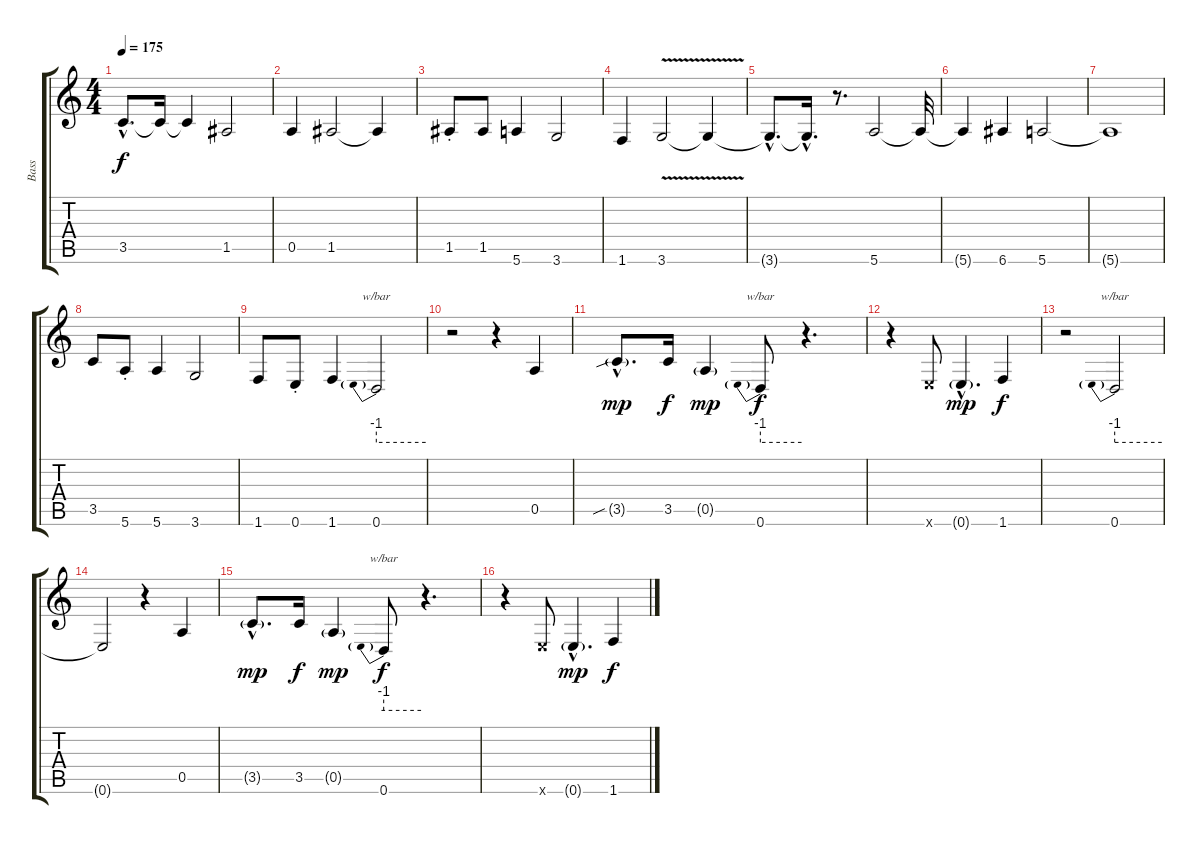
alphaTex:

\track ("Bass" "Bass") {instrument electricbassfinger}
\staff {score tabs}
\tuning (E4 B3 G3 D3 A2 E2) {hide}
\ts (4 4)
\tempo 175
\clef g2
\ks c
3.5{hac}.8{d dy f} 3.5{t}.16 3.5{t}.4 1.5.2 |
0.5.4 1.5.2 1.5{t}.4 |
1.5{st}.8 1.5.8 5.6.4 3.6.2 |
1.6.4 3.6{v}.2 3.6{t}.4 |
3.6{hac t}.8{d} 3.6{hac t}.16{d} r.8{d} 5.6.2 5.6{t}.32 |
5.6{t}.4 6.6.4 5.6.2 |
5.6{t}.1 |
3.5.8 5.6{st}.8 5.6.4 3.6.2 |
1.6.8 0.6{st}.8 1.6.4 0.6.2{tbe (predive default 0 -4 60 -4)} |
r.2 r.4 0.5.4 |
3.5{sib g hac}.8{d dy mp} 3.5.16{dy f} 0.5{g}.4{dy mp} 0.6.8{tbe (predive default 0 -4 60 -4) dy f} r.4{d} |
r.4 0.6{x}.8 0.6{g hac}.4{d dy mp} 1.6.4{dy f} |
r.2 0.6.2{tbe (predive default 0 -4 60 -4)} |
0.6{t}.2 r.4 0.5.4 |
3.5{g hac}.8{d dy mp} 3.5.16{dy f} 0.5{g}.4{dy mp} 0.6.8{tbe (predive default 0 -4 60 -4) dy f} r.4{d} |
r.4 0.6{x}.8 0.6{g hac}.4{d dy mp} 1.6.4{dy f}
